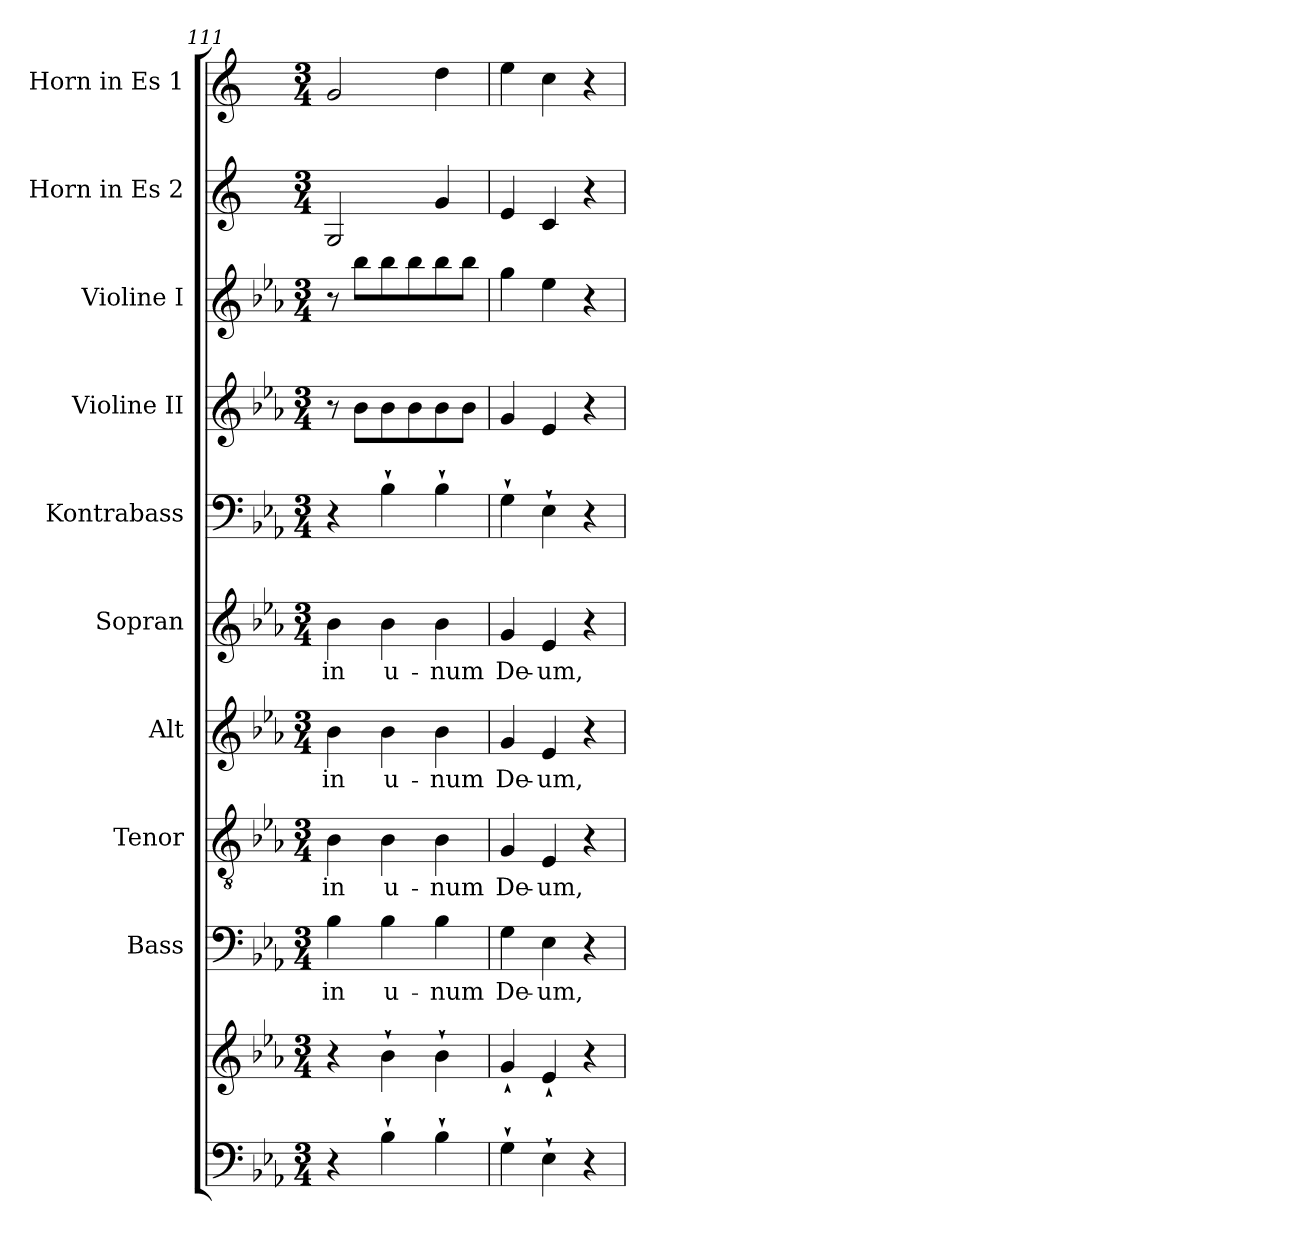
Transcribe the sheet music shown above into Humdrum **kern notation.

**kern	**kern	**kern	**text	**kern	**text	**kern	**text	**kern	**text	**kern	**kern	**kern	**kern	**kern
*part10	*part10	*part9	*part9	*part8	*part8	*part7	*part7	*part6	*part6	*part5	*part4	*part3	*part2	*part1
*staff11	*staff10	*staff9	*staff9	*staff8	*staff8	*staff7	*staff7	*staff6	*staff6	*staff5	*staff4	*staff3	*staff2	*staff1
*	*	*I"Bass	*	*I"Tenor	*	*I"Alt	*	*I"Sopran	*	*I"Kontrabass	*I"Violine II	*I"Violine I	*I"Horn in Es 2	*I"Horn in Es 1
*	*	*I'B.	*	*I'T.	*	*I'A.	*	*I'S.	*	*I'Kb.	*I'Vl. II	*I'Vl. I	*I'Hr. Es 2	*I'Hr. Es 1
*clefF4	*clefG2	*clefF4	*	*clefGv2	*	*clefG2	*	*clefG2	*	*clefF4	*clefG2	*clefG2	*clefG2	*clefG2
*	*	*	*	*	*	*	*	*	*	*ITrd7c12	*	*	*ITrd5c9	*ITrd5c9
*k[b-e-a-]	*k[b-e-a-]	*k[b-e-a-]	*	*k[b-e-a-]	*	*k[b-e-a-]	*	*k[b-e-a-]	*	*k[b-e-a-]	*k[b-e-a-]	*k[b-e-a-]	*k[b-e-a-]	*k[b-e-a-]
*E-:	*E-:	*E-:	*	*E-:	*	*E-:	*	*E-:	*	*E-:	*E-:	*E-:	*E-:	*E-:
*M3/4	*M3/4	*M3/4	*	*M3/4	*	*M3/4	*	*M3/4	*	*M3/4	*M3/4	*M3/4	*M3/4	*M3/4
=111	=111	=111	=111	=111	=111	=111	=111	=111	=111	=111	=111	=111	=111	=111
!	!	!	!LO:LY:b	!	!LO:LY:b	!	!LO:LY:b	!	!LO:LY:b	!	!	!	!	!
4r	4r	4B-\	in	4B-\	in	4b-\	in	4b-\	in	4r	8r	8r	2BB-/	2B-/
.	.	.	.	.	.	.	.	.	.	.	8b-\L	8bb-\L	.	.
!	!	!	!LO:LY:b	!	!LO:LY:b	!	!LO:LY:b	!	!LO:LY:b	!	!	!	!	!
4B-`>\	4b-`>\	4B-\	u-	4B-\	u-	4b-\	u-	4b-\	u-	4BB-`>\	8b-\	8bb-\	.	.
.	.	.	.	.	.	.	.	.	.	.	8b-\	8bb-\	.	.
!	!	!	!LO:LY:b	!	!LO:LY:b	!	!LO:LY:b	!	!LO:LY:b	!	!	!	!	!
4B-`>\	4b-`>\	4B-\	-num	4B-\	-num	4b-\	-num	4b-\	-num	4BB-`>\	8b-\	8bb-\	4B-/	4f\
.	.	.	.	.	.	.	.	.	.	.	8b-\J	8bb-\J	.	.
=112	=112	=112	=112	=112	=112	=112	=112	=112	=112	=112	=112	=112	=112	=112
!	!	!	!LO:LY:b	!	!LO:LY:b	!	!LO:LY:b	!	!LO:LY:b	!	!	!	!	!
4G`>\	4g`</	4G\	De-	4G/	De-	4g/	De-	4g/	De-	4GG`>\	4g/	4gg\	4G/	4g\
!	!	!	!LO:LY:b	!	!LO:LY:b	!	!LO:LY:b	!	!LO:LY:b	!	!	!	!	!
4E-`>\	4e-`</	4E-\	-um,	4E-/	-um,	4e-/	-um,	4e-/	-um,	4EE-`>\	4e-/	4ee-\	4E-/	4e-\
4r	4r	4r	.	4r	.	4r	.	4r	.	4r	4r	4r	4r	4r
=	=	=	=	=	=	=	=	=	=	=	=	=	=	=
*-	*-	*-	*-	*-	*-	*-	*-	*-	*-	*-	*-	*-	*-	*-
